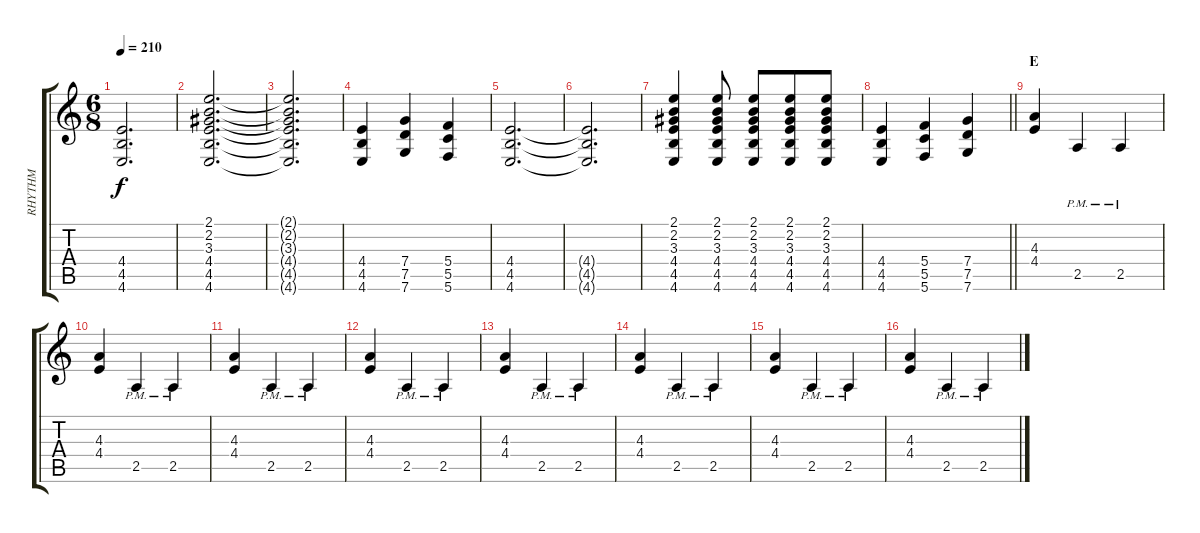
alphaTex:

\track ("RHYTHM" "RHYTHM") {instrument acousticguitarsteel}
\staff {score tabs}
\tuning (D4 A3 F3 C3 G2 C2) {hide}
\ts (6 8)
\tempo 210
\clef g2
\ks c
(4.4 4.5 4.6).2{d dy f} |
(2.1 2.2 3.3 4.4 4.5 4.6).2{d} |
(2.1{t} 2.2{t} 3.3{t} 4.4{t} 4.5{t} 4.6{t}).2{d} |
(4.4 4.5 4.6).4 (7.4 7.5 7.6).4 (5.4 5.5 5.6).4 |
(4.4 4.5 4.6).2{d} |
(4.4{t} 4.5{t} 4.6{t}).2{d} |
(2.1 2.2 3.3 4.4 4.5 4.6).4 (2.1 2.2 3.3 4.4 4.5 4.6).8 (2.1 2.2 3.3 4.4 4.5 4.6).8 (2.1 2.2 3.3 4.4 4.5 4.6).8 (2.1 2.2 3.3 4.4 4.5 4.6).8 |
\barLineRight lightlight
(4.4 4.5 4.6).4 (5.4 5.5 5.6).4 (7.4 7.5 7.6).4 |
\section ("" "E")
(4.3 4.4).4 2.5{pm}.4 2.5{pm}.4 |
(4.3 4.4).4 2.5{pm}.4 2.5{pm}.4 |
(4.3 4.4).4 2.5{pm}.4 2.5{pm}.4 |
(4.3 4.4).4 2.5{pm}.4 2.5{pm}.4 |
(4.3 4.4).4 2.5{pm}.4 2.5{pm}.4 |
(4.3 4.4).4 2.5{pm}.4 2.5{pm}.4 |
(4.3 4.4).4 2.5{pm}.4 2.5{pm}.4 |
(4.3 4.4).4 2.5{pm}.4 2.5{pm}.4
